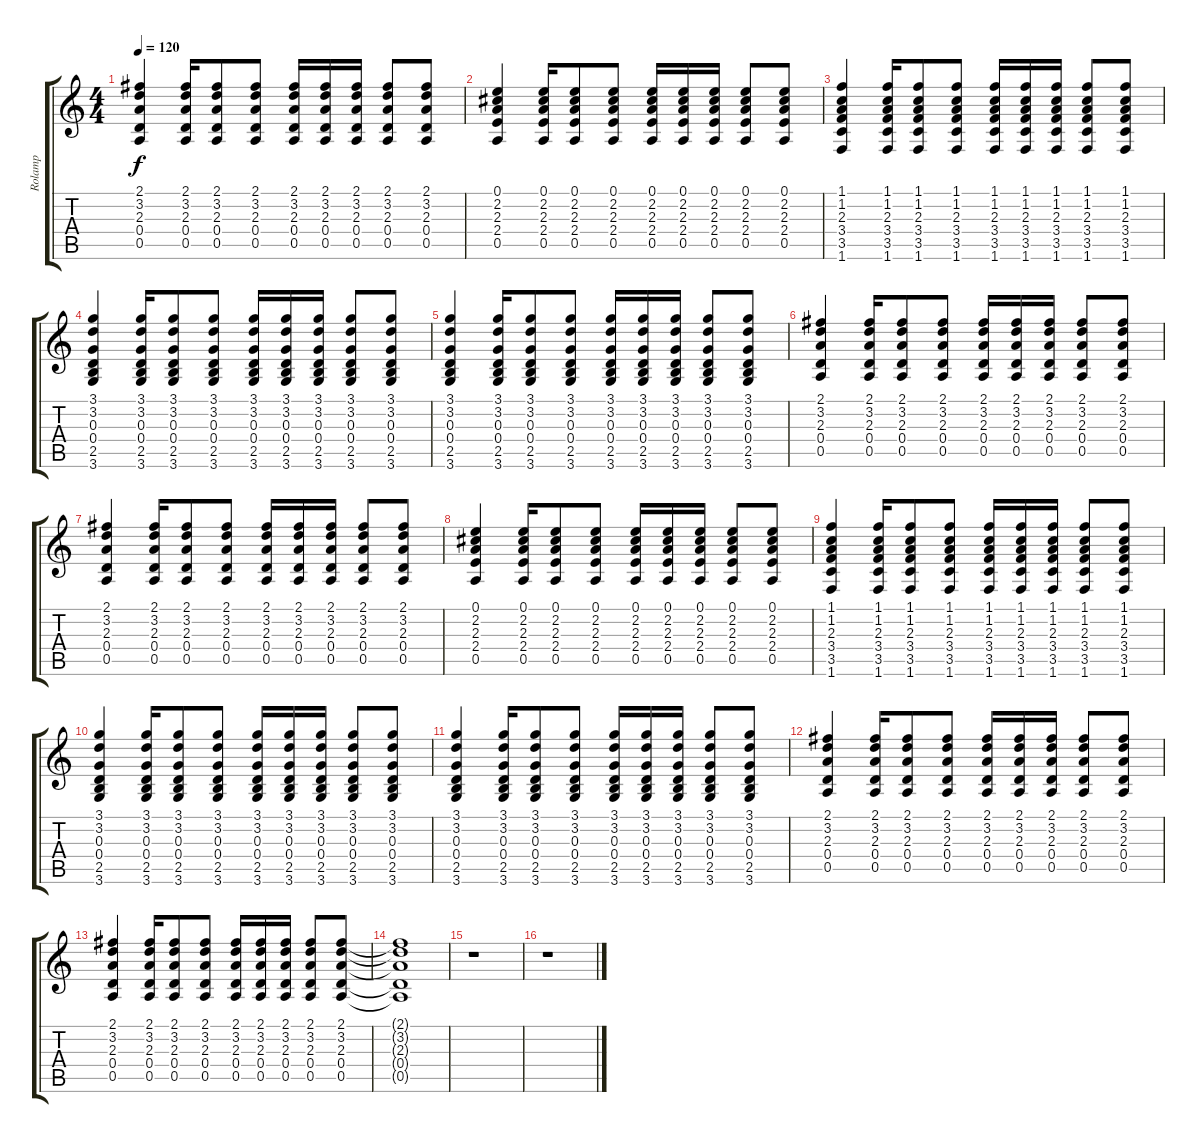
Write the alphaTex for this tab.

\track ("Rolamp" "Rolamp") {instrument acousticguitarsteel}
\staff {score tabs}
\tuning (E4 B3 G3 D3 A2 E2) {hide}
\ts (4 4)
\tempo 120
\clef g2
\ks c
(2.1 3.2 2.3 0.4 0.5).4{dy f} (2.1 3.2 2.3 0.4 0.5).16 (2.1 3.2 2.3 0.4 0.5).8 (2.1 3.2 2.3 0.4 0.5).8 (2.1 3.2 2.3 0.4 0.5).16 (2.1 3.2 2.3 0.4 0.5).16 (2.1 3.2 2.3 0.4 0.5).16 (2.1 3.2 2.3 0.4 0.5).8 (2.1 3.2 2.3 0.4 0.5).8 |
(0.1 2.2 2.3 2.4 0.5).4 (0.1 2.2 2.3 2.4 0.5).16 (0.1 2.2 2.3 2.4 0.5).8 (0.1 2.2 2.3 2.4 0.5).8 (0.1 2.2 2.3 2.4 0.5).16 (0.1 2.2 2.3 2.4 0.5).16 (0.1 2.2 2.3 2.4 0.5).16 (0.1 2.2 2.3 2.4 0.5).8 (0.1 2.2 2.3 2.4 0.5).8 |
(1.1 1.2 2.3 3.4 3.5 1.6).4 (1.1 1.2 2.3 3.4 3.5 1.6).16 (1.1 1.2 2.3 3.4 3.5 1.6).8 (1.1 1.2 2.3 3.4 3.5 1.6).8 (1.1 1.2 2.3 3.4 3.5 1.6).16 (1.1 1.2 2.3 3.4 3.5 1.6).16 (1.1 1.2 2.3 3.4 3.5 1.6).16 (1.1 1.2 2.3 3.4 3.5 1.6).8 (1.1 1.2 2.3 3.4 3.5 1.6).8 |
(3.1 3.2 0.3 0.4 2.5 3.6).4 (3.1 3.2 0.3 0.4 2.5 3.6).16 (3.1 3.2 0.3 0.4 2.5 3.6).8 (3.1 3.2 0.3 0.4 2.5 3.6).8 (3.1 3.2 0.3 0.4 2.5 3.6).16 (3.1 3.2 0.3 0.4 2.5 3.6).16 (3.1 3.2 0.3 0.4 2.5 3.6).16 (3.1 3.2 0.3 0.4 2.5 3.6).8 (3.1 3.2 0.3 0.4 2.5 3.6).8 |
(3.1 3.2 0.3 0.4 2.5 3.6).4 (3.1 3.2 0.3 0.4 2.5 3.6).16 (3.1 3.2 0.3 0.4 2.5 3.6).8 (3.1 3.2 0.3 0.4 2.5 3.6).8 (3.1 3.2 0.3 0.4 2.5 3.6).16 (3.1 3.2 0.3 0.4 2.5 3.6).16 (3.1 3.2 0.3 0.4 2.5 3.6).16 (3.1 3.2 0.3 0.4 2.5 3.6).8 (3.1 3.2 0.3 0.4 2.5 3.6).8 |
(2.1 3.2 2.3 0.4 0.5).4 (2.1 3.2 2.3 0.4 0.5).16 (2.1 3.2 2.3 0.4 0.5).8 (2.1 3.2 2.3 0.4 0.5).8 (2.1 3.2 2.3 0.4 0.5).16 (2.1 3.2 2.3 0.4 0.5).16 (2.1 3.2 2.3 0.4 0.5).16 (2.1 3.2 2.3 0.4 0.5).8 (2.1 3.2 2.3 0.4 0.5).8 |
(2.1 3.2 2.3 0.4 0.5).4 (2.1 3.2 2.3 0.4 0.5).16 (2.1 3.2 2.3 0.4 0.5).8 (2.1 3.2 2.3 0.4 0.5).8 (2.1 3.2 2.3 0.4 0.5).16 (2.1 3.2 2.3 0.4 0.5).16 (2.1 3.2 2.3 0.4 0.5).16 (2.1 3.2 2.3 0.4 0.5).8 (2.1 3.2 2.3 0.4 0.5).8 |
(0.1 2.2 2.3 2.4 0.5).4 (0.1 2.2 2.3 2.4 0.5).16 (0.1 2.2 2.3 2.4 0.5).8 (0.1 2.2 2.3 2.4 0.5).8 (0.1 2.2 2.3 2.4 0.5).16 (0.1 2.2 2.3 2.4 0.5).16 (0.1 2.2 2.3 2.4 0.5).16 (0.1 2.2 2.3 2.4 0.5).8 (0.1 2.2 2.3 2.4 0.5).8 |
(1.1 1.2 2.3 3.4 3.5 1.6).4 (1.1 1.2 2.3 3.4 3.5 1.6).16 (1.1 1.2 2.3 3.4 3.5 1.6).8 (1.1 1.2 2.3 3.4 3.5 1.6).8 (1.1 1.2 2.3 3.4 3.5 1.6).16 (1.1 1.2 2.3 3.4 3.5 1.6).16 (1.1 1.2 2.3 3.4 3.5 1.6).16 (1.1 1.2 2.3 3.4 3.5 1.6).8 (1.1 1.2 2.3 3.4 3.5 1.6).8 |
(3.1 3.2 0.3 0.4 2.5 3.6).4 (3.1 3.2 0.3 0.4 2.5 3.6).16 (3.1 3.2 0.3 0.4 2.5 3.6).8 (3.1 3.2 0.3 0.4 2.5 3.6).8 (3.1 3.2 0.3 0.4 2.5 3.6).16 (3.1 3.2 0.3 0.4 2.5 3.6).16 (3.1 3.2 0.3 0.4 2.5 3.6).16 (3.1 3.2 0.3 0.4 2.5 3.6).8 (3.1 3.2 0.3 0.4 2.5 3.6).8 |
(3.1 3.2 0.3 0.4 2.5 3.6).4 (3.1 3.2 0.3 0.4 2.5 3.6).16 (3.1 3.2 0.3 0.4 2.5 3.6).8 (3.1 3.2 0.3 0.4 2.5 3.6).8 (3.1 3.2 0.3 0.4 2.5 3.6).16 (3.1 3.2 0.3 0.4 2.5 3.6).16 (3.1 3.2 0.3 0.4 2.5 3.6).16 (3.1 3.2 0.3 0.4 2.5 3.6).8 (3.1 3.2 0.3 0.4 2.5 3.6).8 |
(2.1 3.2 2.3 0.4 0.5).4 (2.1 3.2 2.3 0.4 0.5).16 (2.1 3.2 2.3 0.4 0.5).8 (2.1 3.2 2.3 0.4 0.5).8 (2.1 3.2 2.3 0.4 0.5).16 (2.1 3.2 2.3 0.4 0.5).16 (2.1 3.2 2.3 0.4 0.5).16 (2.1 3.2 2.3 0.4 0.5).8 (2.1 3.2 2.3 0.4 0.5).8 |
(2.1 3.2 2.3 0.4 0.5).4 (2.1 3.2 2.3 0.4 0.5).16 (2.1 3.2 2.3 0.4 0.5).8 (2.1 3.2 2.3 0.4 0.5).8 (2.1 3.2 2.3 0.4 0.5).16 (2.1 3.2 2.3 0.4 0.5).16 (2.1 3.2 2.3 0.4 0.5).16 (2.1 3.2 2.3 0.4 0.5).8 (2.1 3.2 2.3 0.4 0.5).8 |
(2.1{t} 3.2{t} 2.3{t} 0.4{t} 0.5{t}).1 |
r.1 |
r.1
